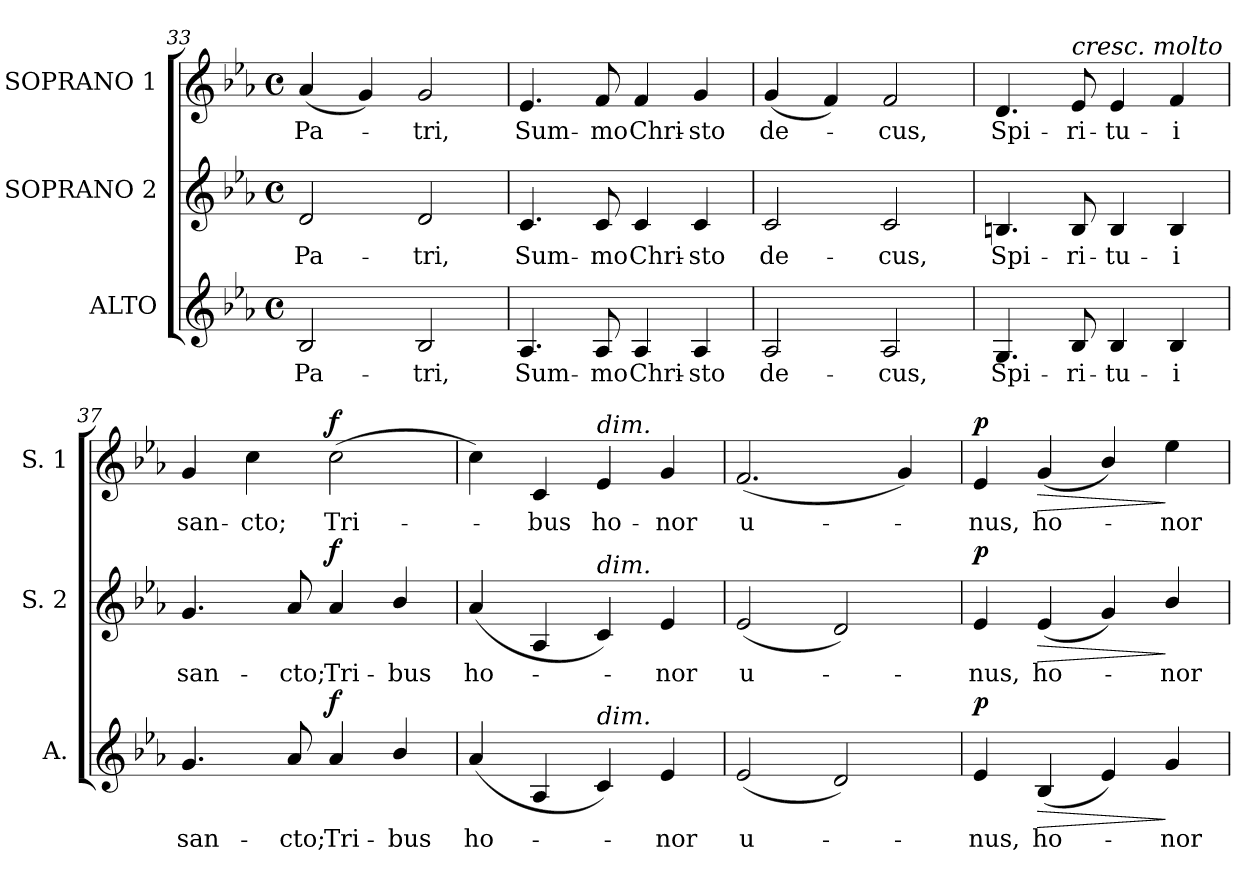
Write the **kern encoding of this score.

**kern	**text	**dynam	**kern	**text	**dynam	**kern	**text	**dynam
*part3	*part3	*part3	*part2	*part2	*part2	*part1	*part1	*part1
*staff3	*staff3	*staff3	*staff2	*staff2	*staff2	*staff1	*staff1	*staff1
*I"ALTO	*	*	*I"SOPRANO 2	*	*	*I"SOPRANO 1	*	*
*I'A.	*	*	*I'S. 2	*	*	*I'S. 1	*	*
!!LO:PB:g=z
*clefG2	*	*	*clefG2	*	*	*clefG2	*	*
*k[b-e-a-]	*	*	*k[b-e-a-]	*	*	*k[b-e-a-]	*	*
*E-:	*	*	*E-:	*	*	*E-:	*	*
*M4/4	*	*	*M4/4	*	*	*M4/4	*	*
*met(c)	*	*	*met(c)	*	*	*met(c)	*	*
=33	=33	=33	=33	=33	=33	=33	=33	=33
!	!LO:LY:b:color=#000000	!	!	!	!	!	!	!
!	!	!	!	!LO:LY:b:color=#000000	!	!	!	!
!	!	!	!	!	!	!	!LO:LY:b:color=#000000	!
2B-i/	Pa-	.	2di/	Pa-	.	(4a-i/	Pa-	.
.	.	.	.	.	.	4gi/)	.	.
!	!LO:LY:b:color=#000000	!	!	!	!	!	!	!
!	!	!	!	!LO:LY:b:color=#000000	!	!	!	!
!	!	!	!	!	!	!	!LO:LY:b:color=#000000	!
2B-i/	-tri,	.	2di/	-tri,	.	2gi/	-tri,	.
=34	=34	=34	=34	=34	=34	=34	=34	=34
!	!LO:LY:b:color=#000000	!	!	!	!	!	!	!
!	!	!	!	!LO:LY:b:color=#000000	!	!	!	!
!	!	!	!	!	!	!	!LO:LY:b:color=#000000	!
4.A-i/	Sum-	.	4.ci/	Sum-	.	4.e-i/	Sum-	.
!	!LO:LY:b:color=#000000	!	!	!	!	!	!	!
!	!	!	!	!LO:LY:b:color=#000000	!	!	!	!
!	!	!	!	!	!	!	!LO:LY:b:color=#000000	!
8A-i/	-mo	.	8ci/	-mo	.	8fi/	-mo	.
!	!LO:LY:b:color=#000000	!	!	!	!	!	!	!
!	!	!	!	!LO:LY:b:color=#000000	!	!	!	!
!	!	!	!	!	!	!	!LO:LY:b:color=#000000	!
4A-i/	Chri-	.	4ci/	Chri-	.	4fi/	Chri-	.
!	!LO:LY:b:color=#000000	!	!	!	!	!	!	!
!	!	!	!	!LO:LY:b:color=#000000	!	!	!	!
!	!	!	!	!	!	!	!LO:LY:b:color=#000000	!
4A-i/	-sto	.	4ci/	-sto	.	4gi/	-sto	.
=35	=35	=35	=35	=35	=35	=35	=35	=35
!	!LO:LY:b:color=#000000	!	!	!	!	!	!	!
!	!	!	!	!LO:LY:b:color=#000000	!	!	!	!
!	!	!	!	!	!	!	!LO:LY:b:color=#000000	!
2A-i/	de-	.	2ci/	de-	.	(4gi/	de-	.
.	.	.	.	.	.	4fi/)	.	.
!	!LO:LY:b:color=#000000	!	!	!	!	!	!	!
!	!	!	!	!LO:LY:b:color=#000000	!	!	!	!
!	!	!	!	!	!	!	!LO:LY:b:color=#000000	!
2A-i/	-cus,	.	2ci/	-cus,	.	2fi/	-cus,	.
=36	=36	=36	=36	=36	=36	=36	=36	=36
!	!LO:LY:b:color=#000000	!	!	!	!	!	!	!
!	!	!	!	!LO:LY:b:color=#000000	!	!	!	!
!	!	!	!	!	!	!	!LO:LY:b:color=#000000	!
4.Gi/	Spi-	.	4.Bni/	Spi-	.	4.di/	Spi-	.
!	!LO:LY:b:color=#000000	!	!	!	!	!	!	!
!	!	!	!	!LO:LY:b:color=#000000	!	!	!	!
!	!	!	!	!	!	!LO:TX:a:i:t=cresc. molto	!	!
!	!	!	!	!	!	!	!LO:LY:b:color=#000000	!
8B-i/	-ri-	.	8Bi/	-ri-	.	8e-i/	-ri-	.
!	!LO:LY:b:color=#000000	!	!	!	!	!	!	!
!	!	!	!	!LO:LY:b:color=#000000	!	!	!	!
!	!	!	!	!	!	!	!LO:LY:b:color=#000000	!
4B-i/	-tu-	.	4Bi/	-tu-	.	4e-i/	-tu-	.
!	!LO:LY:b:color=#000000	!	!	!	!	!	!	!
!	!	!	!	!LO:LY:b:color=#000000	!	!	!	!
!	!	!	!	!	!	!	!LO:LY:b:color=#000000	!
4B-i/	-i	.	4Bi/	-i	.	4fi/	-i	.
=37	=37	=37	=37	=37	=37	=37	=37	=37
!	!LO:LY:b:color=#000000	!	!	!	!	!	!	!
!	!	!	!	!LO:LY:b:color=#000000	!	!	!	!
!	!	!	!	!	!	!	!LO:LY:b:color=#000000	!
4.gi/	san-	.	4.gi/	san-	.	4gi/	san-	.
!	!	!	!	!	!	!	!LO:LY:b:color=#000000	!
.	.	.	.	.	.	4cci\	-cto;	.
!	!LO:LY:b:color=#000000	!	!	!	!	!	!	!
!	!	!	!	!LO:LY:b:color=#000000	!	!	!	!
8a-i/	-cto;	.	8a-i/	-cto;	.	.	.	.
!	!LO:LY:b:color=#000000	!	!	!	!	!	!	!
!	!	!	!	!LO:LY:b:color=#000000	!	!	!	!
!	!	!	!	!	!	!	!LO:LY:b:color=#000000	!
4a-i/	Tri-	f	4a-i/	Tri-	f	(2cci\	Tri-	f
!	!LO:LY:b:color=#000000	!	!	!	!	!	!	!
!	!	!	!	!LO:LY:b:color=#000000	!	!	!	!
4b-i/	-bus	.	4b-i/	-bus	.	.	.	.
!!LO:LB:g=z
=38	=38	=38	=38	=38	=38	=38	=38	=38
!	!LO:LY:b:color=#000000	!	!	!	!	!	!	!
!	!	!	!	!LO:LY:b:color=#000000	!	!	!	!
(4a-i/	ho-	.	(4a-i/	ho-	.	4cci\)	.	.
!	!	!	!	!	!	!	!LO:LY:b:color=#000000	!
4A-i/	.	.	4A-i/	.	.	4ci/	-bus	.
!	!	!	!	!	!	!LO:TX:a:i:t=dim.	!	!
!	!	!	!LO:TX:a:i:t=dim.	!	!	!	!	!
!LO:TX:a:i:t=dim.	!	!	!	!	!	!	!	!
!	!	!	!	!	!	!	!LO:LY:b:color=#000000	!
4ci/)	.	.	4ci/)	.	.	4e-i/	ho-	.
!	!LO:LY:b:color=#000000	!	!	!	!	!	!	!
!	!	!	!	!LO:LY:b:color=#000000	!	!	!	!
!	!	!	!	!	!	!	!LO:LY:b:color=#000000	!
4e-i/	-nor	.	4e-i/	-nor	.	4gi/	-nor	.
=39	=39	=39	=39	=39	=39	=39	=39	=39
!	!LO:LY:b:color=#000000	!	!	!	!	!	!	!
!	!	!	!	!LO:LY:b:color=#000000	!	!	!	!
!	!	!	!	!	!	!	!LO:LY:b:color=#000000	!
(2e-i/	u-	.	(2e-i/	u-	.	(2.fi/	u-	.
2di/)	.	.	2di/)	.	.	.	.	.
.	.	.	.	.	.	4gi/)	.	.
=40	=40	=40	=40	=40	=40	=40	=40	=40
!	!LO:LY:b:color=#000000	!	!	!	!	!	!	!
!	!	!	!	!LO:LY:b:color=#000000	!	!	!	!
!	!	!	!	!	!	!	!LO:LY:b:color=#000000	!
4e-i/	-nus,	p	4e-i/	-nus,	p	4e-i/	-nus,	p
!	!LO:LY:b:color=#000000	!LO:HP:b	!	!	!	!	!	!
!	!	!	!	!LO:LY:b:color=#000000	!LO:HP:b	!	!	!
!	!	!	!	!	!	!	!LO:LY:b:color=#000000	!LO:HP:b
(4B-i/	ho-	>	(4e-i/	ho-	>	(4gi/	ho-	>
4e-i/)	.	.	4gi/)	.	.	4b-i/)	.	.
!	!LO:LY:b:color=#000000	!	!	!	!	!	!	!
!	!	!	!	!LO:LY:b:color=#000000	!	!	!	!
!	!	!	!	!	!	!	!LO:LY:b:color=#000000	!
4gi/	-nor	]	4b-i/	-nor	]	4ee-i\	-nor	]
=	=	=	=	=	=	=	=	=
*-	*-	*-	*-	*-	*-	*-	*-	*-
